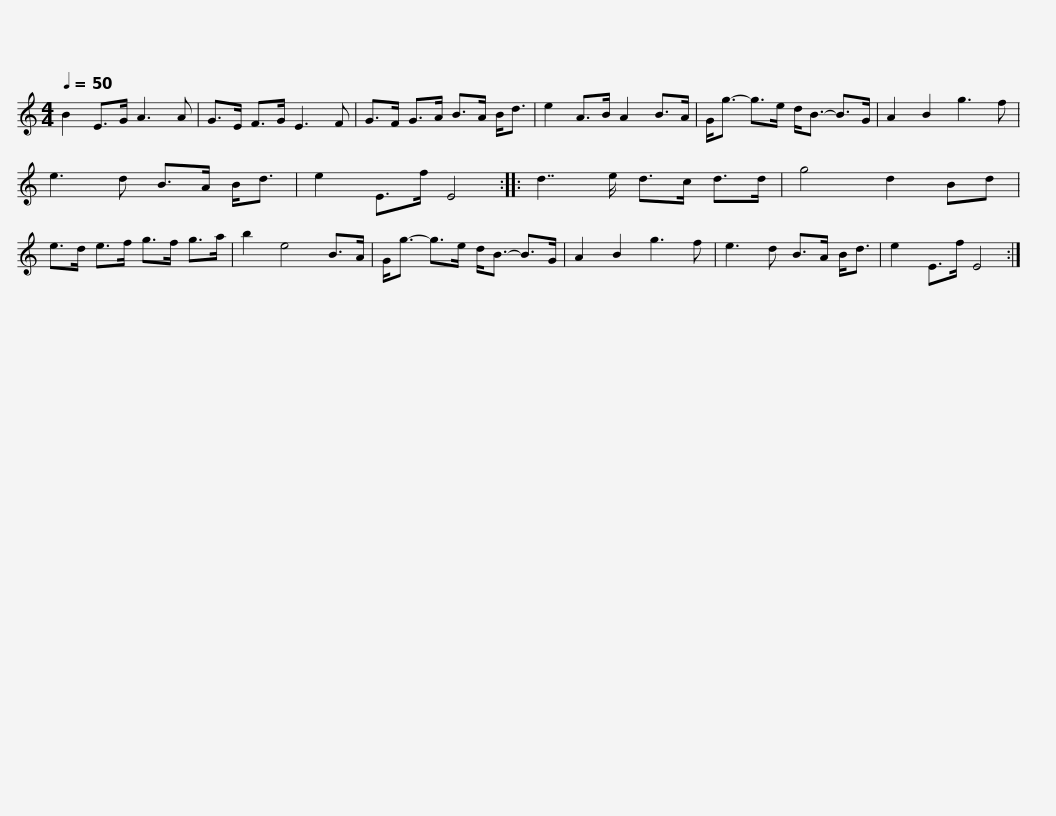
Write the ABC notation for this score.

X:1
L:1/8
Q:1/4=50
M:4/4
I:linebreak $
K:C
V:1 treble
V:1
 B2 E>G A3 A | G>E F>G E3 F | G>F G>A B>A B<d | e2 A>B A2 B>A | G<g- g>e d<B- B>G | %5
 A2 B2 g3 f |$ e3 d B>A B<d | e2 E>f E4 :: d7/2 e/ d>c d>d | g4 d2 Bd | %10
 e>d e>f g>f g>a | b2 e4 B>A |$ G<g- g>e d<B- B>G | A2 B2 g3 f | e3 d B>A B<d | %15
 e2 E>f E4 :| %16
